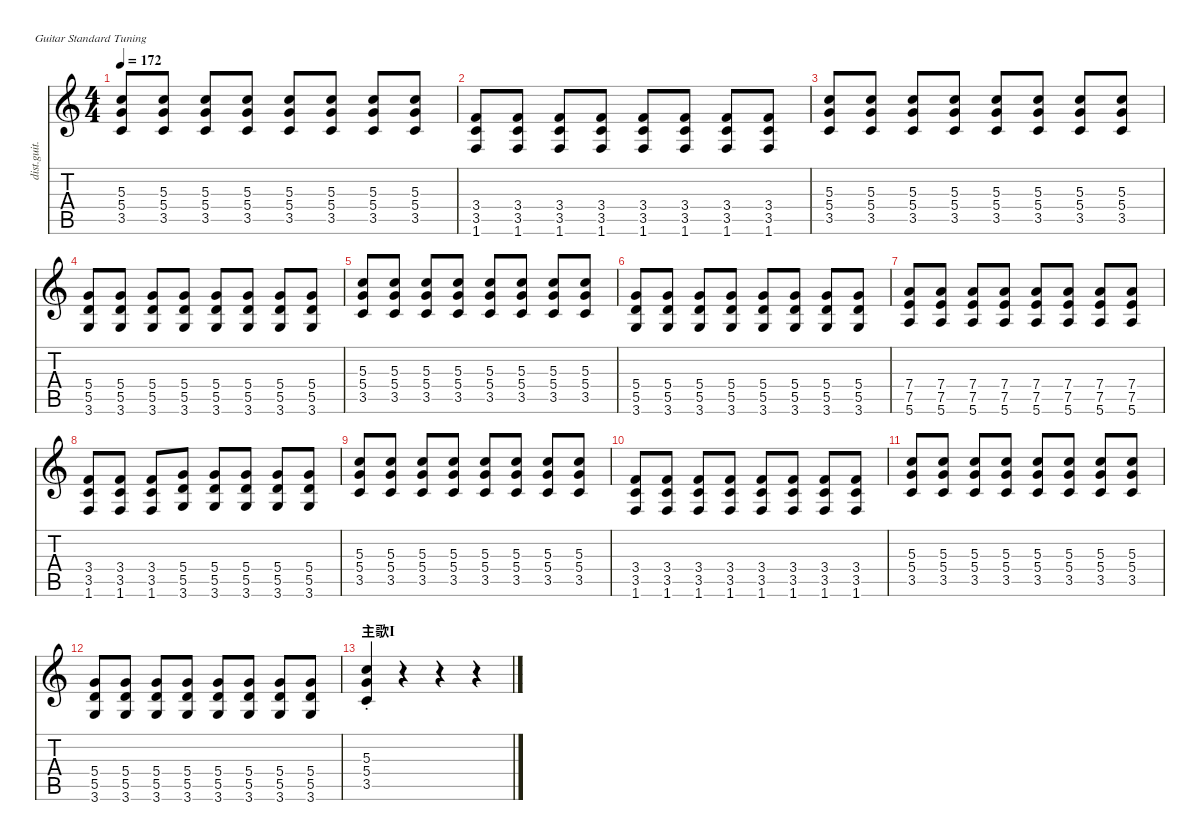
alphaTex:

\defaultSystemsLayout 4
\hideDynamics
\bracketExtendMode nobrackets
\track ("Distortion Guitar" "dist.guit.") {instrument distortionguitar}
\staff {score tabs}
\tuning (E4 B3 G3 D3 A2 E2)
\ts (4 4)
\tempo 172
\clef g2
\ks c
(3.5 5.4 5.3).8{dy mf beam Up} (3.5 5.4 5.3).8{beam Up} (3.5 5.4 5.3).8{beam Up} (3.5 5.4 5.3).8{beam Up} (3.5 5.4 5.3).8{beam Up} (3.5 5.4 5.3).8{beam Up} (3.5 5.4 5.3).8{beam Up} (3.5 5.4 5.3).8{beam Up} |
(1.6 3.5 3.4).8{beam Up} (1.6 3.5 3.4).8{beam Up} (1.6 3.5 3.4).8{beam Up} (1.6 3.5 3.4).8{beam Up} (1.6 3.5 3.4).8{beam Up} (1.6 3.5 3.4).8{beam Up} (1.6 3.5 3.4).8{beam Up} (1.6 3.5 3.4).8{beam Up} |
(3.5 5.4 5.3).8{beam Up} (3.5 5.4 5.3).8{beam Up} (3.5 5.4 5.3).8{beam Up} (3.5 5.4 5.3).8{beam Up} (3.5 5.4 5.3).8{beam Up} (3.5 5.4 5.3).8{beam Up} (3.5 5.4 5.3).8{beam Up} (3.5 5.4 5.3).8{beam Up} |
(3.6 5.5 5.4).8{beam Up} (3.6 5.5 5.4).8{beam Up} (3.6 5.5 5.4).8{beam Up} (3.6 5.5 5.4).8{beam Up} (3.6 5.5 5.4).8{beam Up} (3.6 5.5 5.4).8{beam Up} (3.6 5.5 5.4).8{beam Up} (3.6 5.5 5.4).8{beam Up} |
(3.5 5.4 5.3).8{beam Up} (3.5 5.4 5.3).8{beam Up} (3.5 5.4 5.3).8{beam Up} (3.5 5.4 5.3).8{beam Up} (3.5 5.4 5.3).8{beam Up} (3.5 5.4 5.3).8{beam Up} (3.5 5.4 5.3).8{beam Up} (3.5 5.4 5.3).8{beam Up} |
(3.6 5.5 5.4).8{beam Up} (3.6 5.5 5.4).8{beam Up} (3.6 5.5 5.4).8{beam Up} (3.6 5.5 5.4).8{beam Up} (3.6 5.5 5.4).8{beam Up} (3.6 5.5 5.4).8{beam Up} (3.6 5.5 5.4).8{beam Up} (3.6 5.5 5.4).8{beam Up} |
(5.6 7.5 7.4).8{beam Up} (5.6 7.5 7.4).8{beam Up} (5.6 7.5 7.4).8{beam Up} (5.6 7.5 7.4).8{beam Up} (5.6 7.5 7.4).8{beam Up} (5.6 7.5 7.4).8{beam Up} (5.6 7.5 7.4).8{beam Up} (5.6 7.5 7.4).8{beam Up} |
(1.6 3.5 3.4).8{beam Up} (1.6 3.5 3.4).8{beam Up} (1.6 3.5 3.4).8{beam Up} (5.4 5.5 3.6).8{beam Up} (3.6 5.5 5.4).8{beam Up} (5.4 5.5 3.6).8{beam Up} (3.6 5.5 5.4).8{beam Up} (5.4 5.5 3.6).8{beam Up} |
(3.5 5.4 5.3).8{beam Up} (3.5 5.4 5.3).8{beam Up} (3.5 5.4 5.3).8{beam Up} (3.5 5.4 5.3).8{beam Up} (3.5 5.4 5.3).8{beam Up} (3.5 5.4 5.3).8{beam Up} (3.5 5.4 5.3).8{beam Up} (3.5 5.4 5.3).8{beam Up} |
(1.6 3.5 3.4).8{beam Up} (1.6 3.5 3.4).8{beam Up} (1.6 3.5 3.4).8{beam Up} (1.6 3.5 3.4).8{beam Up} (1.6 3.5 3.4).8{beam Up} (1.6 3.5 3.4).8{beam Up} (1.6 3.5 3.4).8{beam Up} (1.6 3.5 3.4).8{beam Up} |
(3.5 5.4 5.3).8{beam Up} (3.5 5.4 5.3).8{beam Up} (3.5 5.4 5.3).8{beam Up} (3.5 5.4 5.3).8{beam Up} (3.5 5.4 5.3).8{beam Up} (3.5 5.4 5.3).8{beam Up} (3.5 5.4 5.3).8{beam Up} (3.5 5.4 5.3).8{beam Up} |
(3.6 5.5 5.4).8{beam Up} (3.6 5.5 5.4).8{beam Up} (3.6 5.5 5.4).8{beam Up} (3.6 5.5 5.4).8{beam Up} (3.6 5.5 5.4).8{beam Up} (3.6 5.5 5.4).8{beam Up} (3.6 5.5 5.4).8{beam Up} (3.6 5.5 5.4).8{beam Up} |
\section ("" "主歌I")
(3.5{st} 5.4{st} 5.3{st}).4{beam Up} r.4{beam Down} r.4{beam Down} r.4{beam Down}
